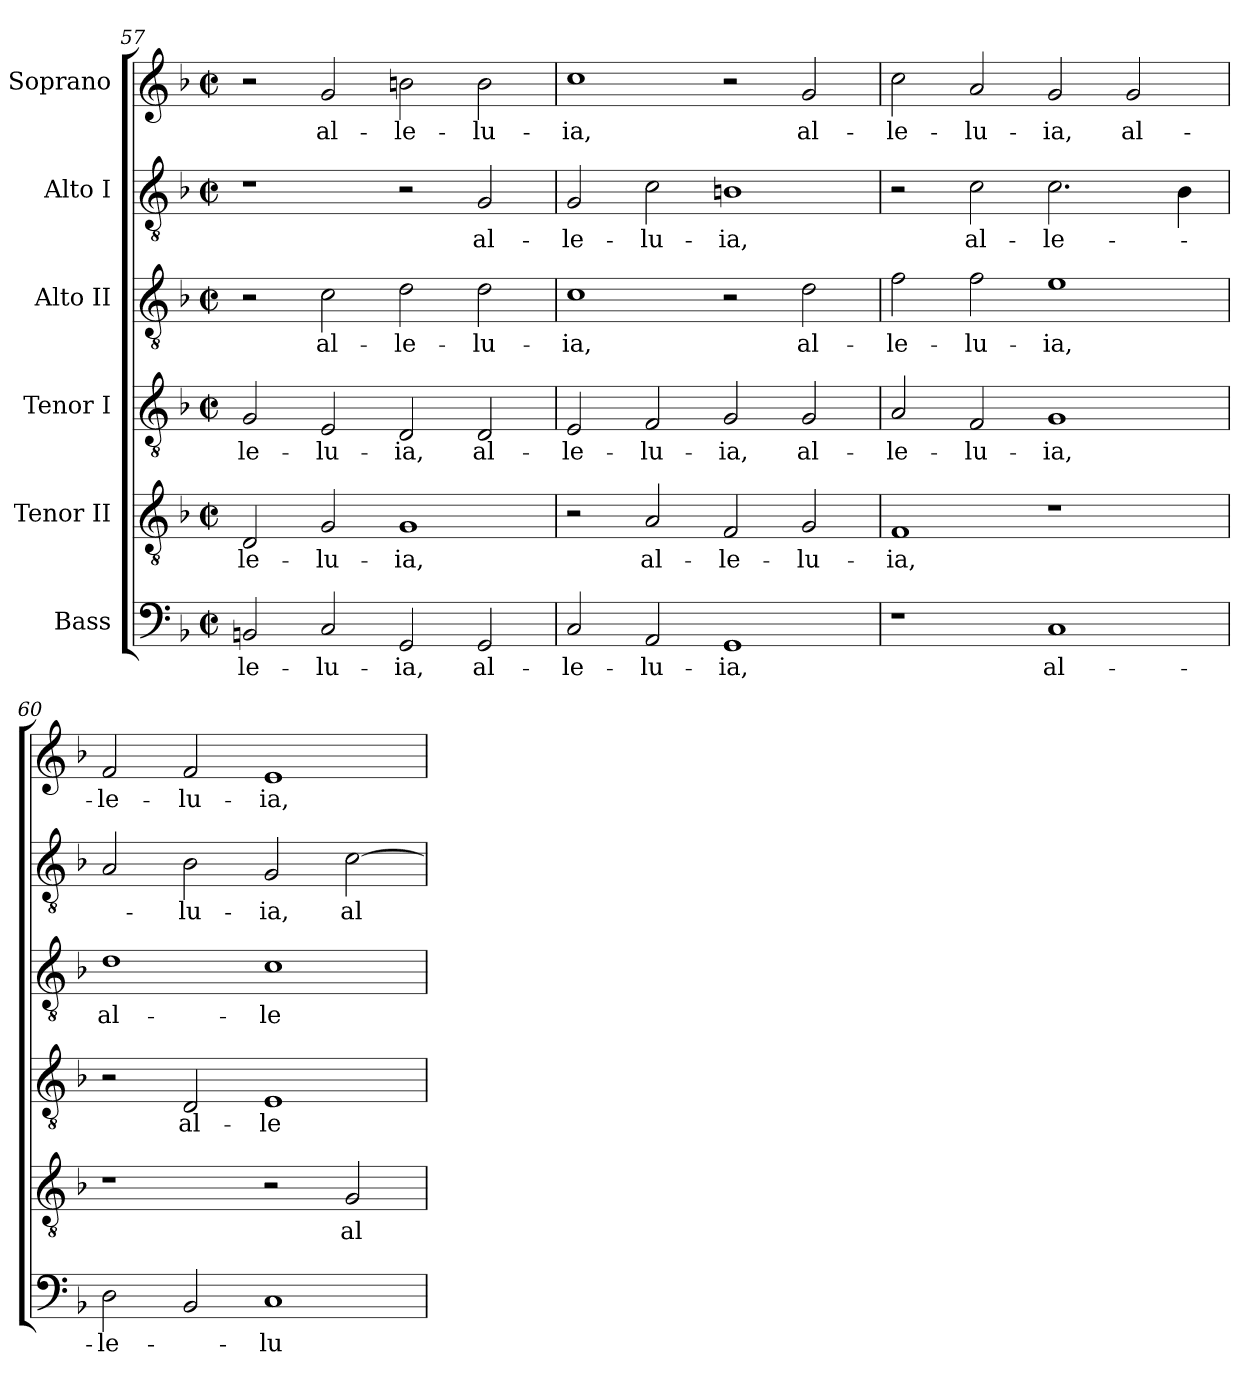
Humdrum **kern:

**kern	**text	**kern	**text	**kern	**text	**kern	**text	**kern	**text	**kern	**text
*part6	*part6	*part5	*part5	*part4	*part4	*part3	*part3	*part2	*part2	*part1	*part1
*staff6	*staff6	*staff5	*staff5	*staff4	*staff4	*staff3	*staff3	*staff2	*staff2	*staff1	*staff1
*I"Bass	*	*I"Tenor II	*	*I"Tenor I	*	*I"Alto II	*	*I"Alto I	*	*I"Soprano	*
!!LO:PB:g=z
*clefF4	*	*clefGv2	*	*clefGv2	*	*clefGv2	*	*clefGv2	*	*clefG2	*
*k[b-]	*	*k[b-]	*	*k[b-]	*	*k[b-]	*	*k[b-]	*	*k[b-]	*
*F:	*	*F:	*	*F:	*	*F:	*	*F:	*	*F:	*
*M2/2	*	*M2/2	*	*M2/2	*	*M2/2	*	*M2/2	*	*M2/2	*
*met(c|)	*	*met(c|)	*	*met(c|)	*	*met(c|)	*	*met(c|)	*	*met(c|)	*
=57	=57	=57	=57	=57	=57	=57	=57	=57	=57	=57	=57
!	!LO:LY:b:color=#000000	!	!	!	!	!	!	!	!	!	!
!	!	!	!LO:LY:b:color=#000000	!	!	!	!	!	!	!	!
!	!	!	!	!	!LO:LY:b:color=#000000	!	!	!	!	!	!
2BBni/	-le-	2Di/	-le-	2Gi/	-le-	2r	.	1r	.	2r	.
!	!LO:LY:b:color=#000000	!	!	!	!	!	!	!	!	!	!
!	!	!	!LO:LY:b:color=#000000	!	!	!	!	!	!	!	!
!	!	!	!	!	!LO:LY:b:color=#000000	!	!	!	!	!	!
!	!	!	!	!	!	!	!LO:LY:b:color=#000000	!	!	!	!
!	!	!	!	!	!	!	!	!	!	!	!LO:LY:b:color=#000000
2Ci/	-lu-	2Gi/	-lu-	2Ei/	-lu-	2ci\	al-	.	.	2gi/	al-
!	!LO:LY:b:color=#000000	!	!	!	!	!	!	!	!	!	!
!	!	!	!LO:LY:b:color=#000000	!	!	!	!	!	!	!	!
!	!	!	!	!	!LO:LY:b:color=#000000	!	!	!	!	!	!
!	!	!	!	!	!	!	!LO:LY:b:color=#000000	!	!	!	!
!	!	!	!	!	!	!	!	!	!	!	!LO:LY:b:color=#000000
2GGi/	-ia,	1Gi	-ia,	2Di/	-ia,	2di\	-le-	2r	.	2bni\	-le-
!	!LO:LY:b:color=#000000	!	!	!	!	!	!	!	!	!	!
!	!	!	!	!	!LO:LY:b:color=#000000	!	!	!	!	!	!
!	!	!	!	!	!	!	!LO:LY:b:color=#000000	!	!	!	!
!	!	!	!	!	!	!	!	!	!LO:LY:b:color=#000000	!	!
!	!	!	!	!	!	!	!	!	!	!	!LO:LY:b:color=#000000
2GGi/	al-	.	.	2Di/	al-	2di\	-lu-	2Gi/	al-	2bi\	-lu-
=58	=58	=58	=58	=58	=58	=58	=58	=58	=58	=58	=58
!	!LO:LY:b:color=#000000	!	!	!	!	!	!	!	!	!	!
!	!	!	!	!	!LO:LY:b:color=#000000	!	!	!	!	!	!
!	!	!	!	!	!	!	!LO:LY:b:color=#000000	!	!	!	!
!	!	!	!	!	!	!	!	!	!LO:LY:b:color=#000000	!	!
!	!	!	!	!	!	!	!	!	!	!	!LO:LY:b:color=#000000
2Ci/	-le-	2r	.	2Ei/	-le-	1ci	-ia,	2Gi/	-le-	1cci	-ia,
!	!LO:LY:b:color=#000000	!	!	!	!	!	!	!	!	!	!
!	!	!	!LO:LY:b:color=#000000	!	!	!	!	!	!	!	!
!	!	!	!	!	!LO:LY:b:color=#000000	!	!	!	!	!	!
!	!	!	!	!	!	!	!	!	!LO:LY:b:color=#000000	!	!
2AAi/	-lu-	2Ai/	al-	2Fi/	-lu-	.	.	2ci\	-lu-	.	.
!	!LO:LY:b:color=#000000	!	!	!	!	!	!	!	!	!	!
!	!	!	!LO:LY:b:color=#000000	!	!	!	!	!	!	!	!
!	!	!	!	!	!LO:LY:b:color=#000000	!	!	!	!	!	!
!	!	!	!	!	!	!	!	!	!LO:LY:b:color=#000000	!	!
1GGi	-ia,	2Fi/	-le-	2Gi/	-ia,	2r	.	1Bni	-ia,	2r	.
!	!	!	!LO:LY:b:color=#000000	!	!	!	!	!	!	!	!
!	!	!	!	!	!LO:LY:b:color=#000000	!	!	!	!	!	!
!	!	!	!	!	!	!	!LO:LY:b:color=#000000	!	!	!	!
!	!	!	!	!	!	!	!	!	!	!	!LO:LY:b:color=#000000
.	.	2Gi/	-lu-	2Gi/	al-	2di\	al-	.	.	2gi/	al-
=59	=59	=59	=59	=59	=59	=59	=59	=59	=59	=59	=59
!	!	!	!LO:LY:b:color=#000000	!	!	!	!	!	!	!	!
!	!	!	!	!	!LO:LY:b:color=#000000	!	!	!	!	!	!
!	!	!	!	!	!	!	!LO:LY:b:color=#000000	!	!	!	!
!	!	!	!	!	!	!	!	!	!	!	!LO:LY:b:color=#000000
1r	.	1Fi	-ia,	2Ai/	-le-	2fi\	-le-	2r	.	2cci\	-le-
!	!	!	!	!	!LO:LY:b:color=#000000	!	!	!	!	!	!
!	!	!	!	!	!	!	!LO:LY:b:color=#000000	!	!	!	!
!	!	!	!	!	!	!	!	!	!LO:LY:b:color=#000000	!	!
!	!	!	!	!	!	!	!	!	!	!	!LO:LY:b:color=#000000
.	.	.	.	2Fi/	-lu-	2fi\	-lu-	2ci\	al-	2ai/	-lu-
!	!LO:LY:b:color=#000000	!	!	!	!	!	!	!	!	!	!
!	!	!	!	!	!LO:LY:b:color=#000000	!	!	!	!	!	!
!	!	!	!	!	!	!	!LO:LY:b:color=#000000	!	!	!	!
!	!	!	!	!	!	!	!	!	!LO:LY:b:color=#000000	!	!
!	!	!	!	!	!	!	!	!	!	!	!LO:LY:b:color=#000000
1Ci	al-	1r	.	1Gi	-ia,	1ei	-ia,	2.ci\	-le-	2gi/	-ia,
!	!	!	!	!	!	!	!	!	!	!	!LO:LY:b:color=#000000
.	.	.	.	.	.	.	.	.	.	2gi/	al-
.	.	.	.	.	.	.	.	4B-i\	.	.	.
=60	=60	=60	=60	=60	=60	=60	=60	=60	=60	=60	=60
!	!LO:LY:b:color=#000000	!	!	!	!	!	!	!	!	!	!
!	!	!	!	!	!	!	!LO:LY:b:color=#000000	!	!	!	!
!	!	!	!	!	!	!	!	!	!	!	!LO:LY:b:color=#000000
2Di\	-le-	1r	.	2r	.	1di	al-	2Ai/	.	2fi/	-le-
!	!	!	!	!	!LO:LY:b:color=#000000	!	!	!	!	!	!
!	!	!	!	!	!	!	!	!	!LO:LY:b:color=#000000	!	!
!	!	!	!	!	!	!	!	!	!	!	!LO:LY:b:color=#000000
2BB-i/	.	.	.	2Di/	al-	.	.	2B-i\	-lu-	2fi/	-lu-
!	!LO:LY:b:color=#000000	!	!	!	!	!	!	!	!	!	!
!	!	!	!	!	!LO:LY:b:color=#000000	!	!	!	!	!	!
!	!	!	!	!	!	!	!LO:LY:b:color=#000000	!	!	!	!
!	!	!	!	!	!	!	!	!	!LO:LY:b:color=#000000	!	!
!	!	!	!	!	!	!	!	!	!	!	!LO:LY:b:color=#000000
1Ci	-lu-	2r	.	1Ei	-le-	1ci	-le-	2Gi/	-ia,	1ei	-ia,
!	!	!	!LO:LY:b:color=#000000	!	!	!	!	!	!	!	!
!	!	!	!	!	!	!	!	!	!LO:LY:b:color=#000000	!	!
.	.	2Gi/	al-	.	.	.	.	[>2ci\	al-	.	.
=	=	=	=	=	=	=	=	=	=	=	=
*-	*-	*-	*-	*-	*-	*-	*-	*-	*-	*-	*-
